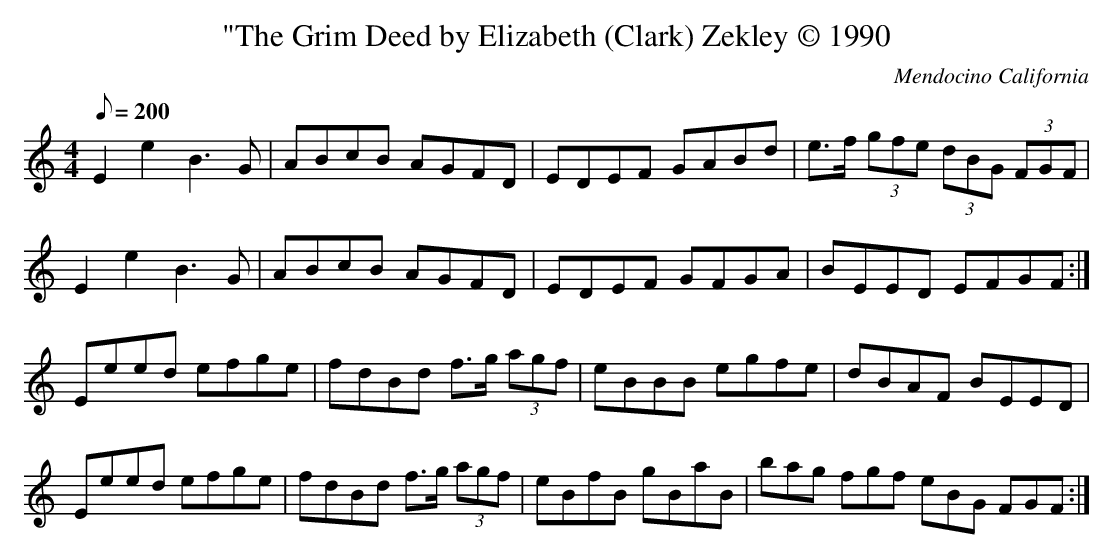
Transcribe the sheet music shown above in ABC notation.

X:1
T:"The Grim Deed by Elizabeth (Clark) Zekley © 1990
O:Mendocino California
M:4/4
Q:200
K:em
E2e2B3G|ABcB AGFD|EDEF GABd|e>f (3gfe (3dBG (3FGF|E2e2B3G|ABcB AGFD|EDEF GFGA|BEED EFGF:|Eeed efge|fdBd f>g (3agf|eBBB egfe|dBAF BEED|Eeed efge|fdBd f>g (3agf|eBfB gBaB|bag fgf eBG FGF:|\
